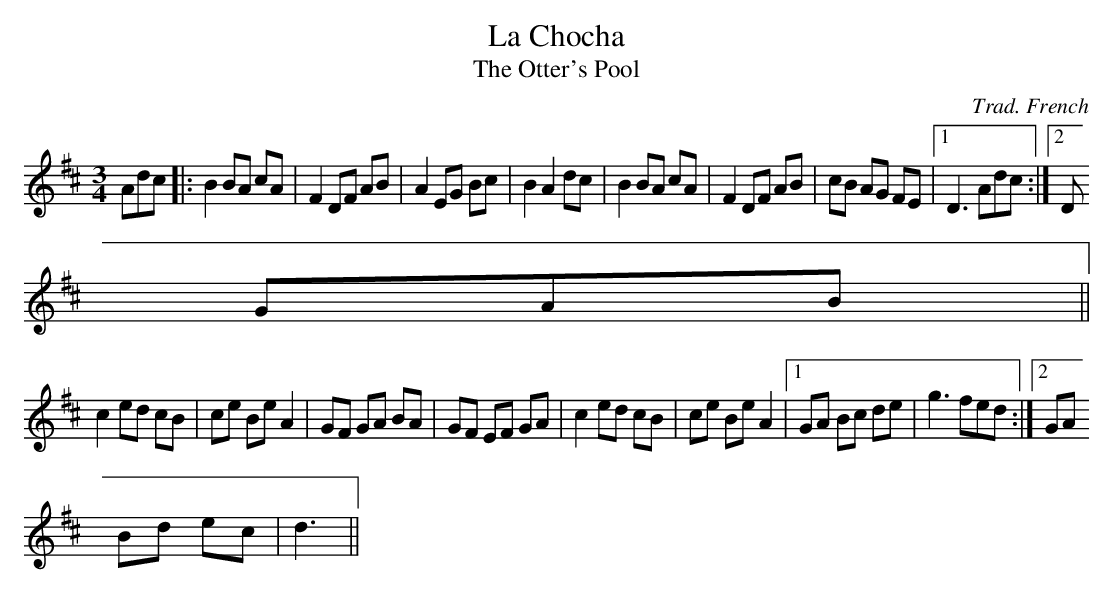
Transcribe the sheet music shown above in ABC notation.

X:1
T:La Chocha
T:The Otter's Pool
O:Trad. French
M:3/4
L:1/8
K:Bm
Adc|:B2BA cA|F2DF AB|A2EG Bc|B2A2dc|B2BA cA|F2DF AB|cB AG FE|1D3 Adc:|2D
3GAB||
c2ed cB|ce BeA2|GF GA BA|GF EF GA|c2ed cB|ce BeA2|1GA Bc de|g3 fed:|2GA
Bd ec|d3||
